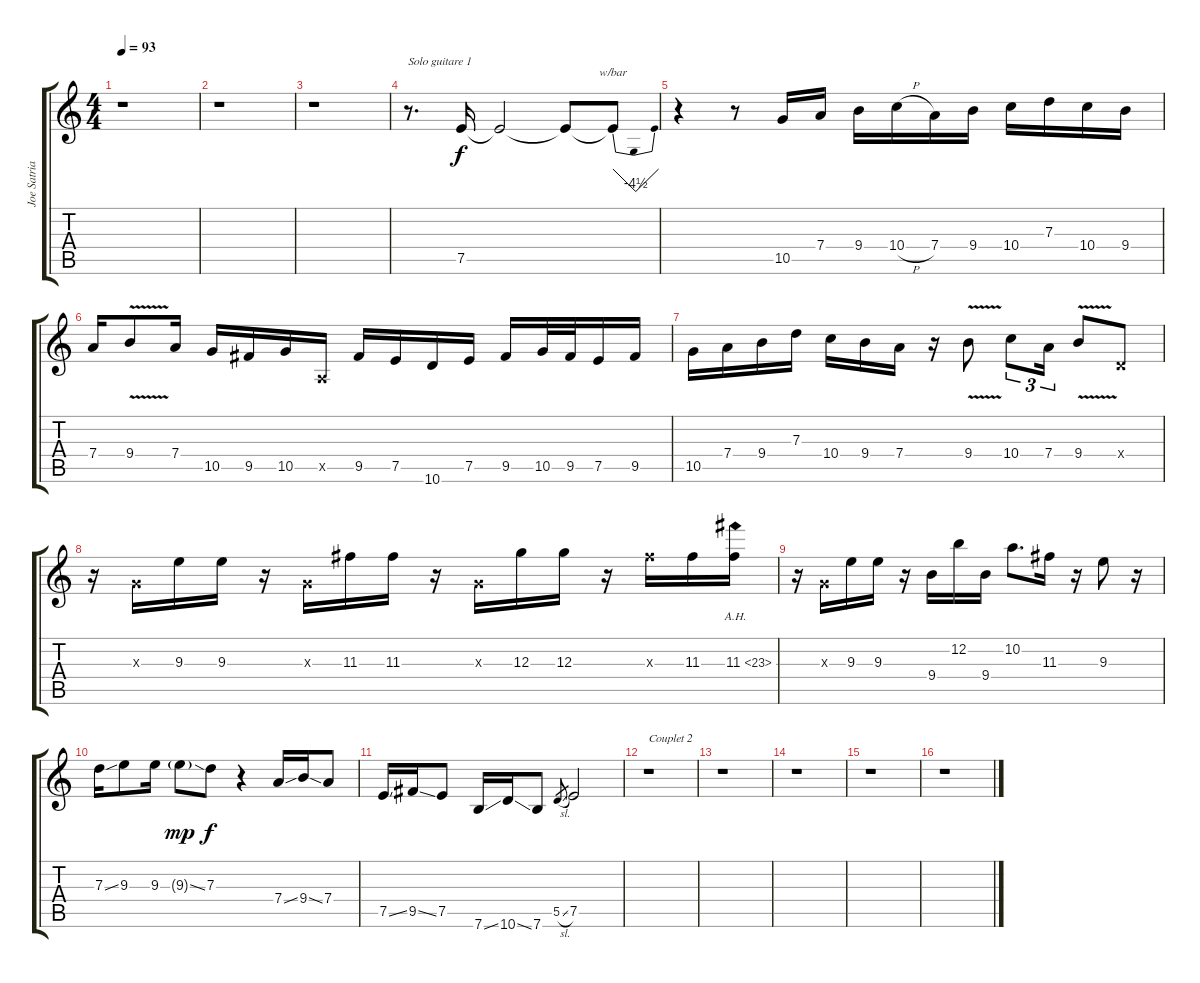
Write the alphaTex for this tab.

\track ("Joe Satriani" "Joe Satria") {instrument distortionguitar}
\staff {score tabs}
\tuning (E4 B3 G3 D3 A2 E2) {hide}
\ts (4 4)
\tempo 93
\clef g2
\ks c
r.1{dy f} |
r.1 |
r.1 |
r.8{d txt "Solo guitare 1"} 7.5.16 7.5{t}.2 7.5{t}.8 7.5{t}.8{tbe (dip default 0 0 30 -18 60 0)} |
r.4 r.8 10.5.16 7.4.16 9.4.16 10.4{h}.16 7.4.16 9.4.16 10.4.16 7.3.16 10.4.16 9.4.16 |
7.4.16 9.4{v}.8 7.4.16 10.5.16 9.5.16 10.5.16 0.5{x}.16 9.5.16 7.5.16 10.6.16 7.5.16 9.5.16 10.5.32 9.5.32 7.5.16 9.5.16 |
10.5.16 7.4.16 9.4.16 7.3.16 10.4.16 9.4.16 7.4.16 r.16 9.4{v}.8 10.4.8{tu (3 2)} 7.4.16{tu (3 2)} 9.4{v}.8 0.4{x}.8 |
r.16 0.3{x}.16 9.3.16 9.3.16 r.16 0.3{x}.16 11.3.16 11.3.16 r.16 0.3{x}.16 12.3.16 12.3.16 r.16 11.3{x}.16 11.3.16 11.3{ah 12}.16 |
r.16 0.3{x}.16 9.3.16 9.3.16 r.16 9.4.16 12.2.16 9.4.16 10.2.8{d} 11.3.16 r.16 9.3.8 r.16 |
7.3{ss}.16 9.3.8 9.3.16 9.3{ss g}.8{dy mp} 7.3.8{dy f} r.4 7.4{ss}.16 9.4{ss}.16 7.4.8 |
7.5{ss}.16 9.5{ss}.16 7.5.8 7.6{ss}.16 10.6{ss}.16 7.6.8 5.5{sl}.8{gr} 7.5.2 |
r.1{txt "Couplet 2"} |
r.1 |
r.1 |
r.1 |
r.1
